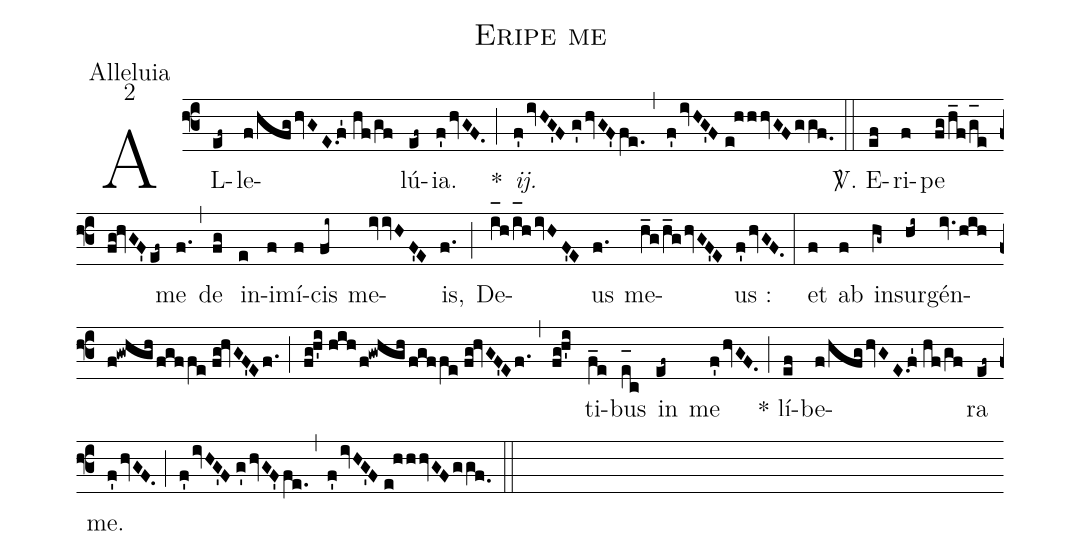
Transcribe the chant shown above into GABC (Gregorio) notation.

name:Eripe me;
office-part:Alleluia;
mode:2;
%%
(f3) AL(ef~)le(f/hfghvGE./[-0.5]f'1//hf/gf)lú(ef~){ia}.(f'hvGF.) <clear>*(;) <i>ij.</i>(f'ivHG'F//g'hvGF'fe.) (,) (f'ivHG'F//e!hhhvGFggf.0) (::) <sp>V/</sp>. E(ef)ri(f)pe(fg/h_f/g_[oh:h]e//fg!hvGF'ef~) me(f.) (,) de(fg) in(e)i(f)mí(f)cis(fi~) me(ivvHF'E)is,(f.) (;) De(i_[oh:h]h/i_[oh:h]hivHF'E)us(f.) me(h_g/h_ghvGF'E)us :(f'hvGF.) (:) et(f) ab(f) in(hg~)sur(hi~)gén(iv.hihf!gwhgh/!fgf/!fe//fg!hvGF'Ef.)(;)(fg!h'i//hihf!gwhgh/fgffe//fg!hvGF'Ef.)(,)(fg!h'i)ti(f_e)bus(e_[oh:h]c) in(ef~) me(f'hvGF.) (;) * lí(ef)be(f/hfghvGE./[-0.5]f'1//hf/gf)ra(ef~) me.(f'hvGF.) (;) (f'ivHG'F//g'hvGF'fe.) (,) (f'ivHG'F//e!hhhvGFggf.0) (::)
